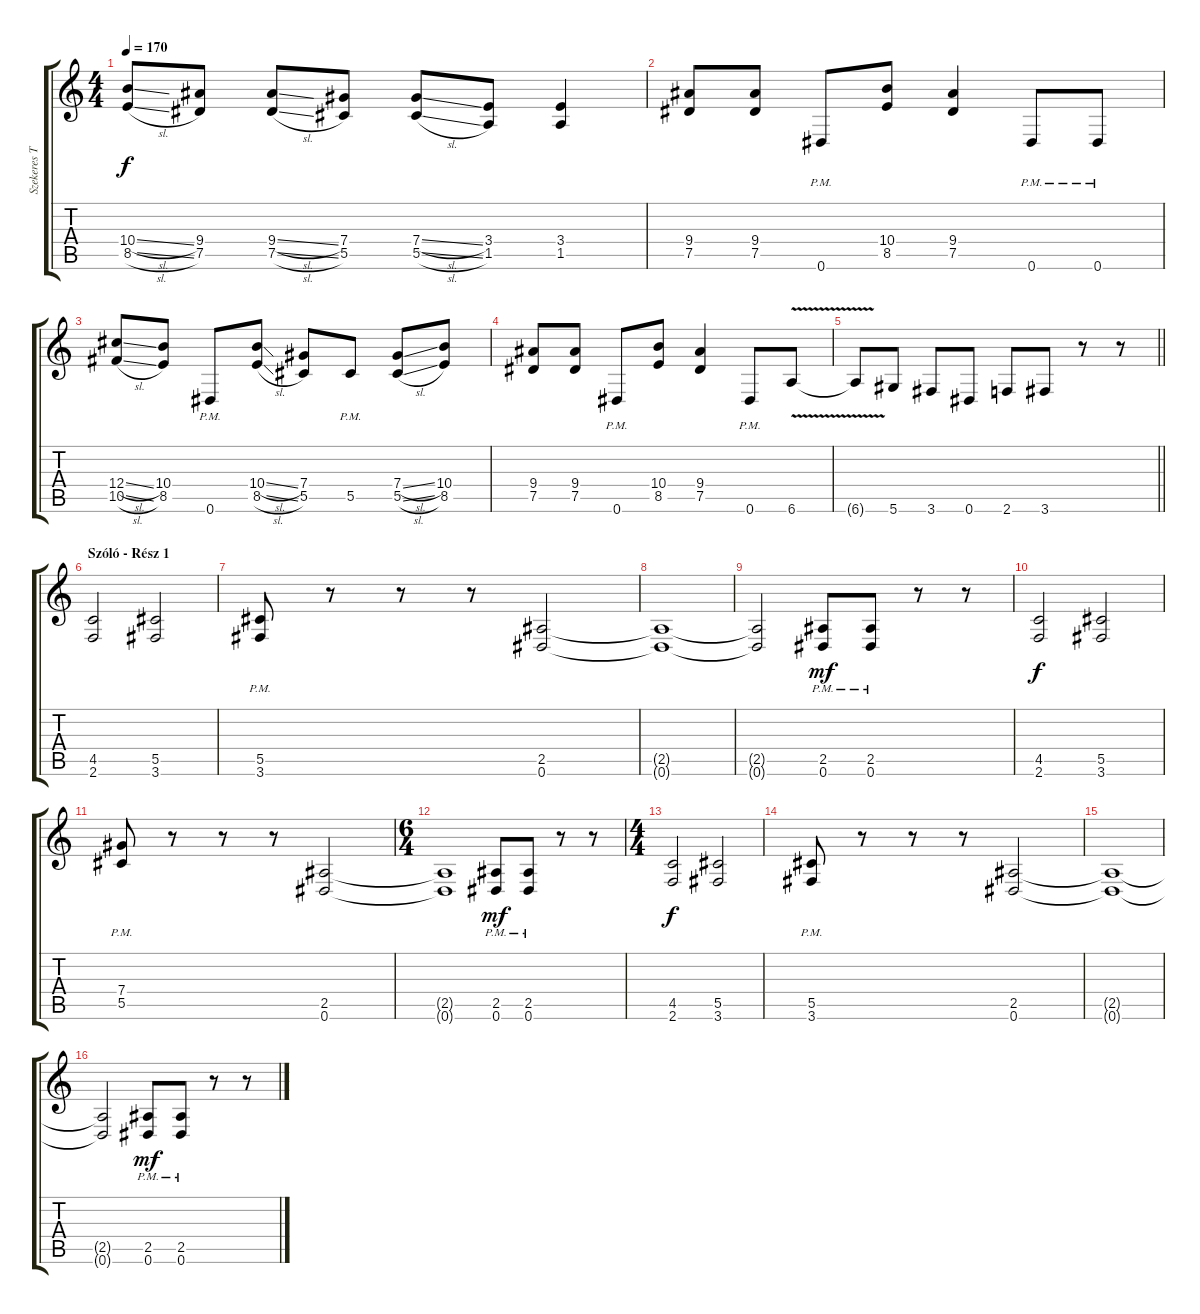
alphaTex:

\track ("Szekeres Tamás - Kíséret" "Szekeres T") {instrument overdrivenguitar}
\staff {score tabs}
\tuning (Eb4 Bb3 Gb3 Db3 Ab2 Eb2) {hide}
\ts (4 4)
\tempo 170
\clef g2
\ks c
(10.4{sl} 8.5{sl}).8{dy f} (9.4 7.5).8 (9.4{sl} 7.5{sl}).8 (7.4 5.5).8 (7.4{sl} 5.5{sl}).8 (3.4 1.5).8 (3.4 1.5).4 |
(9.4 7.5).8 (9.4 7.5).8 0.6{pm}.8 (10.4 8.5).8 (9.4 7.5).4 0.6{pm}.8 0.6{pm}.8 |
(12.4{sl} 10.5{sl}).8 (10.4 8.5).8 0.6{pm}.8 (10.4{sl} 8.5{sl}).8 (7.4 5.5).8 5.5{pm}.8 (7.4{sl} 5.5{sl}).8 (10.4 8.5).8 |
(9.4 7.5).8 (9.4 7.5).8 0.6{pm}.8 (10.4 8.5).8 (9.4 7.5).4 0.6{pm}.8 6.6{v}.8 |
\barLineRight lightlight
6.6{t}.8 5.6.8 3.6.8 0.6.8 2.6.8 3.6.8 r.8 r.8 |
\section ("" "Szóló - Rész 1")
(4.5 2.6).2 (5.5 3.6).2 |
(5.5{pm} 3.6{pm}).8 r.8 r.8 r.8 (2.5 0.6).2 |
(2.5{t} 0.6{t}).1 |
(2.5{t} 0.6{t}).2 (2.5{pm} 0.6{pm}).8{dy mf} (2.5{pm} 0.6{pm}).8 r.8 r.8 |
(4.5 2.6).2{dy f} (5.5 3.6).2 |
(7.4{pm} 5.5{pm}).8 r.8 r.8 r.8 (2.5 0.6).2 |
\ts (6 4)
(2.5{t} 0.6{t}).1 (2.5{pm} 0.6{pm}).8{dy mf} (2.5{pm} 0.6{pm}).8 r.8 r.8 |
\ts (4 4)
(4.5 2.6).2{dy f} (5.5 3.6).2 |
(5.5{pm} 3.6{pm}).8 r.8 r.8 r.8 (2.5 0.6).2 |
(2.5{t} 0.6{t}).1 |
(2.5{t} 0.6{t}).2 (2.5{pm} 0.6{pm}).8{dy mf} (2.5{pm} 0.6{pm}).8 r.8 r.8
